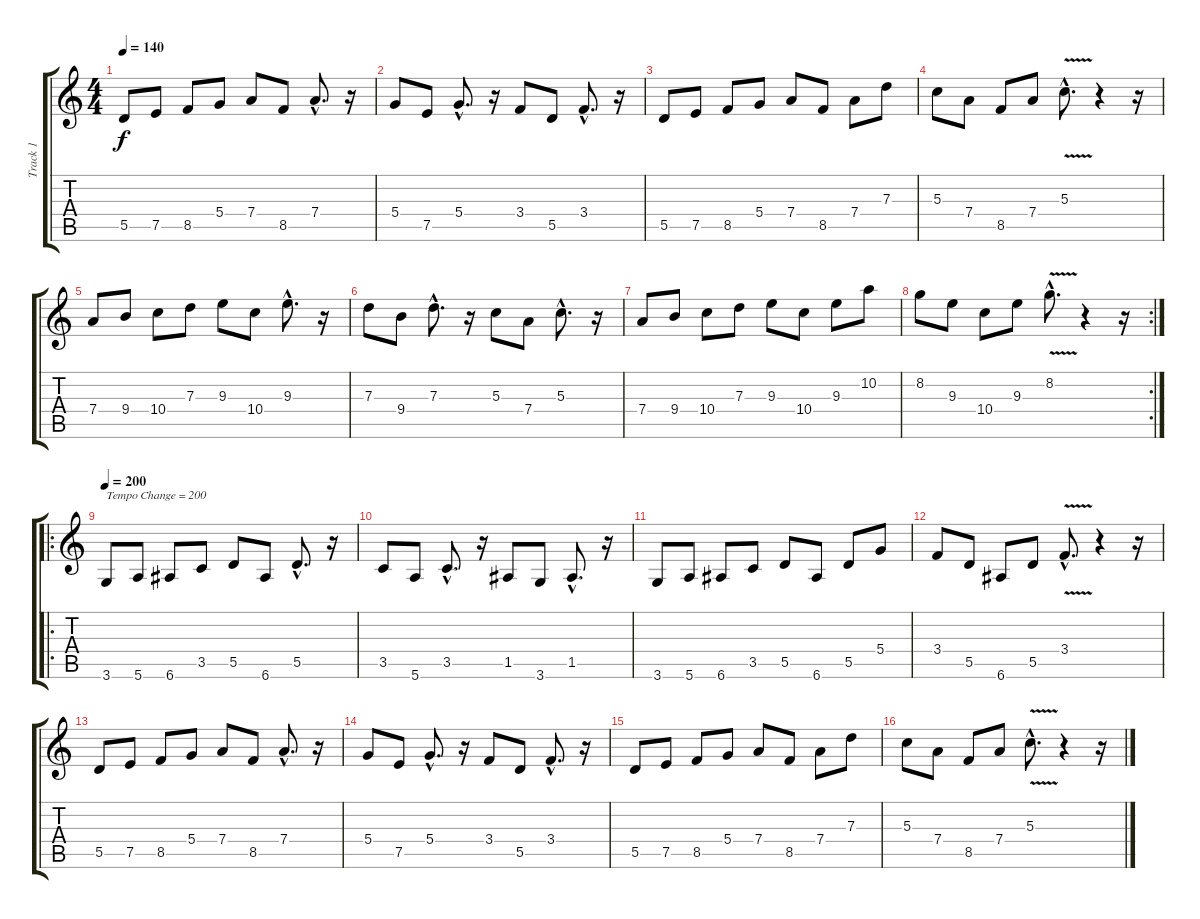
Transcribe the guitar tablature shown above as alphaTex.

\track ("Track 1" "Track 1") {instrument distortionguitar}
\staff {score tabs}
\tuning (E4 B3 G3 D3 A2 E2) {hide}
\ts (4 4)
\tempo 140
\clef g2
\ks c
5.5.8{dy f} 7.5.8 8.5.8 5.4.8 7.4.8 8.5.8 7.4{hac}.8{d} r.16 |
5.4.8 7.5.8 5.4{hac}.8{d} r.16 3.4.8 5.5.8 3.4{hac}.8{d} r.16 |
5.5.8 7.5.8 8.5.8 5.4.8 7.4.8 8.5.8 7.4.8 7.3.8 |
5.3.8 7.4.8 8.5.8 7.4.8 5.3{v hac}.8{d} r.4 r.16 |
7.4.8 9.4.8 10.4.8 7.3.8 9.3.8 10.4.8 9.3{hac}.8{d} r.16 |
7.3.8 9.4.8 7.3{hac}.8{d} r.16 5.3.8 7.4.8 5.3{hac}.8{d} r.16 |
7.4.8 9.4.8 10.4.8 7.3.8 9.3.8 10.4.8 9.3.8 10.2.8 |
\rc 2
8.2.8 9.3.8 10.4.8 9.3.8 8.2{v hac}.8{d} r.4 r.16 |
\ro
\tempo 200
3.6.8{txt "Tempo Change = 200" instrument distortionguitar} 5.6.8 6.6.8 3.5.8 5.5.8 6.6.8 5.5{hac}.8{d} r.16 |
3.5.8 5.6.8 3.5{hac}.8{d} r.16 1.5.8 3.6.8 1.5{hac}.8{d} r.16 |
3.6.8 5.6.8 6.6.8 3.5.8 5.5.8 6.6.8 5.5.8 5.4.8 |
3.4.8 5.5.8 6.6.8 5.5.8 3.4{v hac}.8{d} r.4 r.16 |
5.5.8 7.5.8 8.5.8 5.4.8 7.4.8 8.5.8 7.4{hac}.8{d} r.16 |
5.4.8 7.5.8 5.4{hac}.8{d} r.16 3.4.8 5.5.8 3.4{hac}.8{d} r.16 |
5.5.8 7.5.8 8.5.8 5.4.8 7.4.8 8.5.8 7.4.8 7.3.8 |
5.3.8 7.4.8 8.5.8 7.4.8 5.3{v hac}.8{d} r.4 r.16
